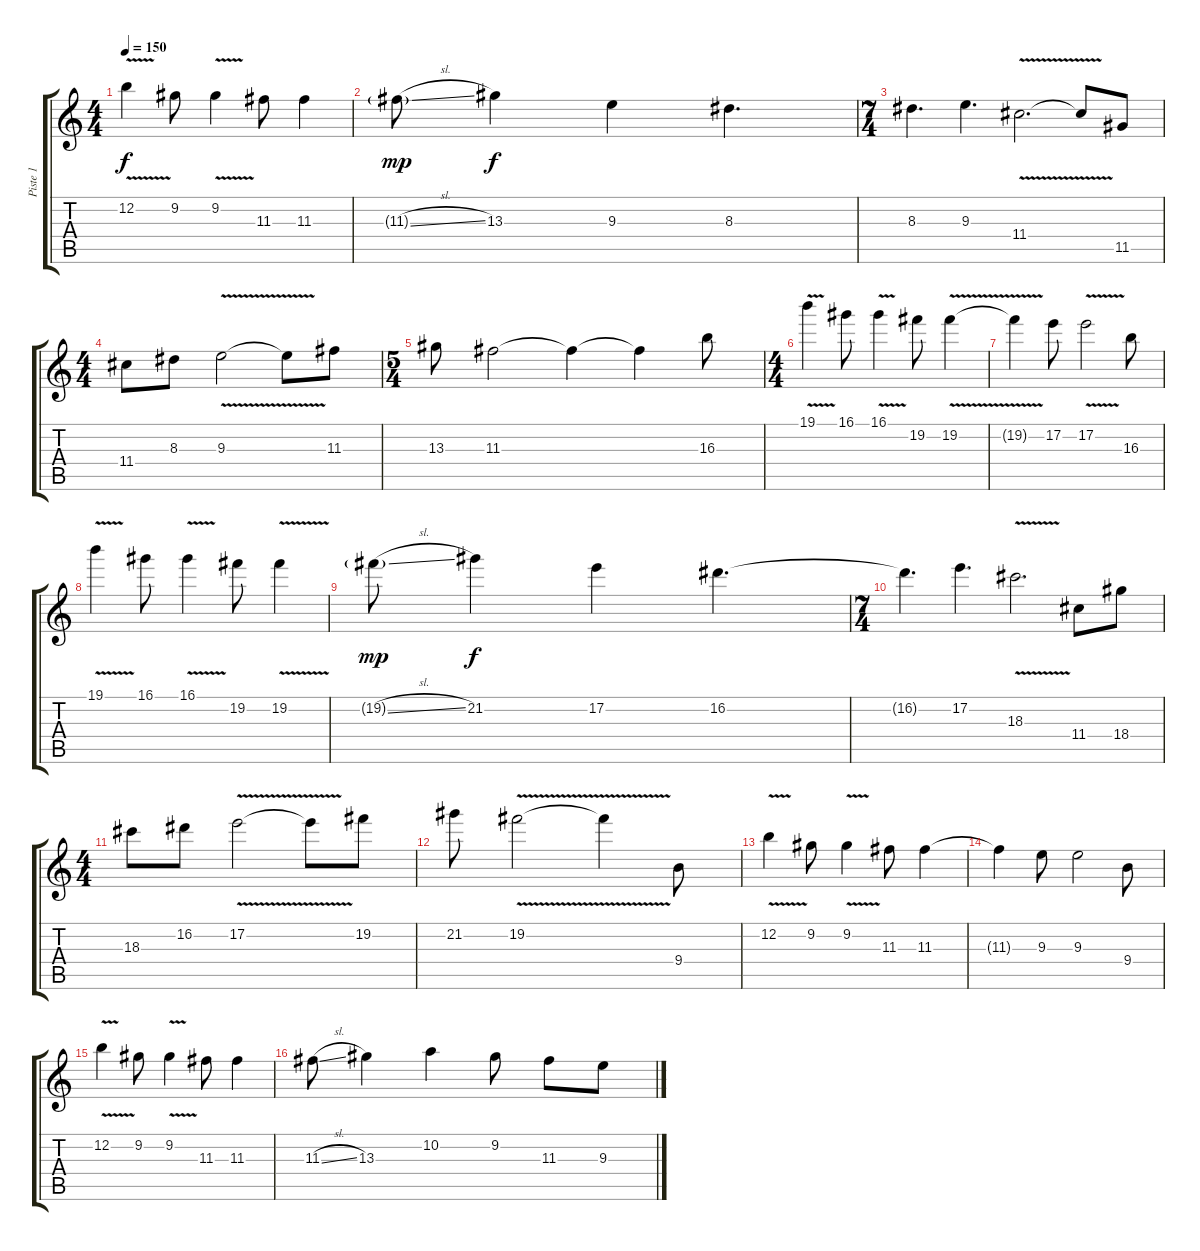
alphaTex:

\track ("Piste 1" "Piste 1") {instrument overdrivenguitar}
\staff {score tabs}
\tuning (E4 B3 G3 D3 A2 E2) {hide}
\ts (4 4)
\tempo 150
\clef g2
\ks c
12.2{v}.4{dy f} 9.2.8 9.2{v}.4 11.3.8 11.3.4 |
11.3{sl g}.8{dy mp} 13.3.4{dy f} 9.3.4 8.3.4{d} |
\ts (7 4)
8.3.4{d} 9.3.4{d} 11.4{v}.2{d} 11.4{t}.8 11.5.8 |
\ts (4 4)
11.4.8 8.3.8 9.3{v}.2 9.3{t}.8 11.3.8 |
\ts (5 4)
13.3.8 11.3.2 11.3{t}.4 11.3{t}.4 16.3.8 |
\ts (4 4)
19.1{v}.4 16.1.8 16.1{v}.4 19.2.8 19.2{v}.4 |
19.2{t}.4 17.2.8 17.2{v}.2 16.3.8 |
19.1{v}.4 16.1.8 16.1{v}.4 19.2.8 19.2{v}.4 |
19.2{sl g}.8{dy mp} 21.2.4{dy f} 17.2.4 16.2.4{d} |
\ts (7 4)
16.2{t}.4{d} 17.2.4{d} 18.3{v}.2{d} 11.4.8 18.4.8 |
\ts (4 4)
18.3.8 16.2.8 17.2{v}.2 17.2{t}.8 19.2.8 |
21.2.8 19.2{v}.2 19.2{t}.4 9.4.8 |
12.2{v}.4 9.2.8 9.2{v}.4 11.3.8 11.3.4 |
11.3{t}.4 9.3.8 9.3.2 9.4.8 |
12.2{v}.4 9.2.8 9.2{v}.4 11.3.8 11.3.4 |
11.3{sl}.8 13.3.4 10.2.4 9.2.8 11.3.8 9.3.8
